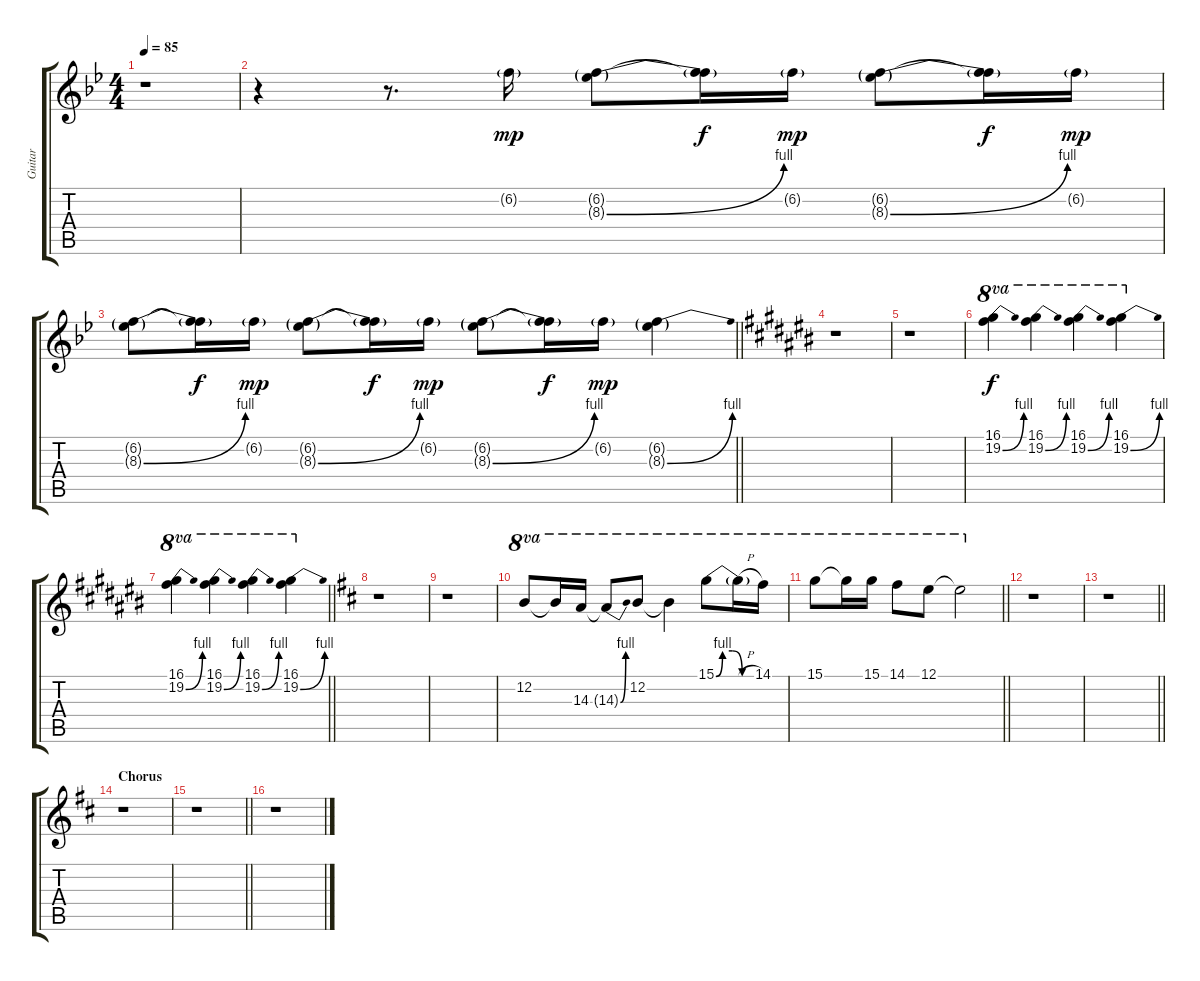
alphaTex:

\track ("Guitar" "Guitar") {instrument distortionguitar}
\staff {score tabs}
\tuning (E4 B3 G3 D3 A2 E2) {hide}
\ts (4 4)
\tempo 85
\clef g2
\ks bb
r.1{dy f} |
r.4 r.8{d} 6.2{g}.16{dy mp} (6.2{g} 8.3{be (bend 0 0 60 4) g}).8 (6.2{t} 8.3{t}).16{dy f} 6.2{g}.16{dy mp} (6.2{g} 8.3{be (bend 0 0 60 4) g}).8 (6.2{t} 8.3{t}).16{dy f} 6.2{g}.16{dy mp} |
\barLineRight lightlight
(6.2{g} 8.3{be (bend 0 0 60 4) g}).8 (6.2{t} 8.3{t}).16{dy f} 6.2{g}.16{dy mp} (6.2{g} 8.3{be (bend 0 0 60 4) g}).8 (6.2{t} 8.3{t}).16{dy f} 6.2{g}.16{dy mp} (6.2{g} 8.3{be (bend 0 0 60 4) g}).8 (6.2{t} 8.3{t}).16{dy f} 6.2{g}.16{dy mp} (6.2{g} 8.3{be (bend 0 0 60 4) g}).4 |
\ks c#
r.1 |
\ks a#minor
r.1 |
(16.1 19.2{be (bend 0 0 60 4)}).4{ot 8va dy f} (16.1 19.2{be (bend 0 0 60 4)}).4{ot 8va} (16.1 19.2{be (bend 0 0 60 4)}).4{ot 8va} (16.1 19.2{be (bend 0 0 60 4)}).4{ot 8va} |
\barLineRight lightlight
(16.1 19.2{be (bend 0 0 60 4)}).4{ot 8va} (16.1 19.2{be (bend 0 0 60 4)}).4{ot 8va} (16.1 19.2{be (bend 0 0 60 4)}).4{ot 8va} (16.1 19.2{be (bend 0 0 60 4)}).4{ot 8va} |
\ks d
r.1 |
r.1 |
12.2.8{ot 8va} 12.2{t}.16{ot 8va} 14.3.16{ot 8va} 14.3{be (bend 0 0 60 4) t}.8{ot 8va} 12.2.8{ot 8va} 12.2{t}.4{ot 8va} 15.1{be (custom 0 0 10 4 25 4 40 0 60 0)}.8{ot 8va} 15.1{h t}.16{ot 8va} 14.1.16{ot 8va} |
\barLineRight lightlight
15.1.8{ot 8va} 15.1{t}.16{ot 8va} 15.1.16{ot 8va} 14.1.8{ot 8va} 12.1.8{ot 8va} 12.1{t}.2{ot 8va} |
r.1 |
\barLineRight lightlight
r.1 |
\section ("" "Chorus")
r.1 |
\barLineRight lightlight
r.1 |
r.1
